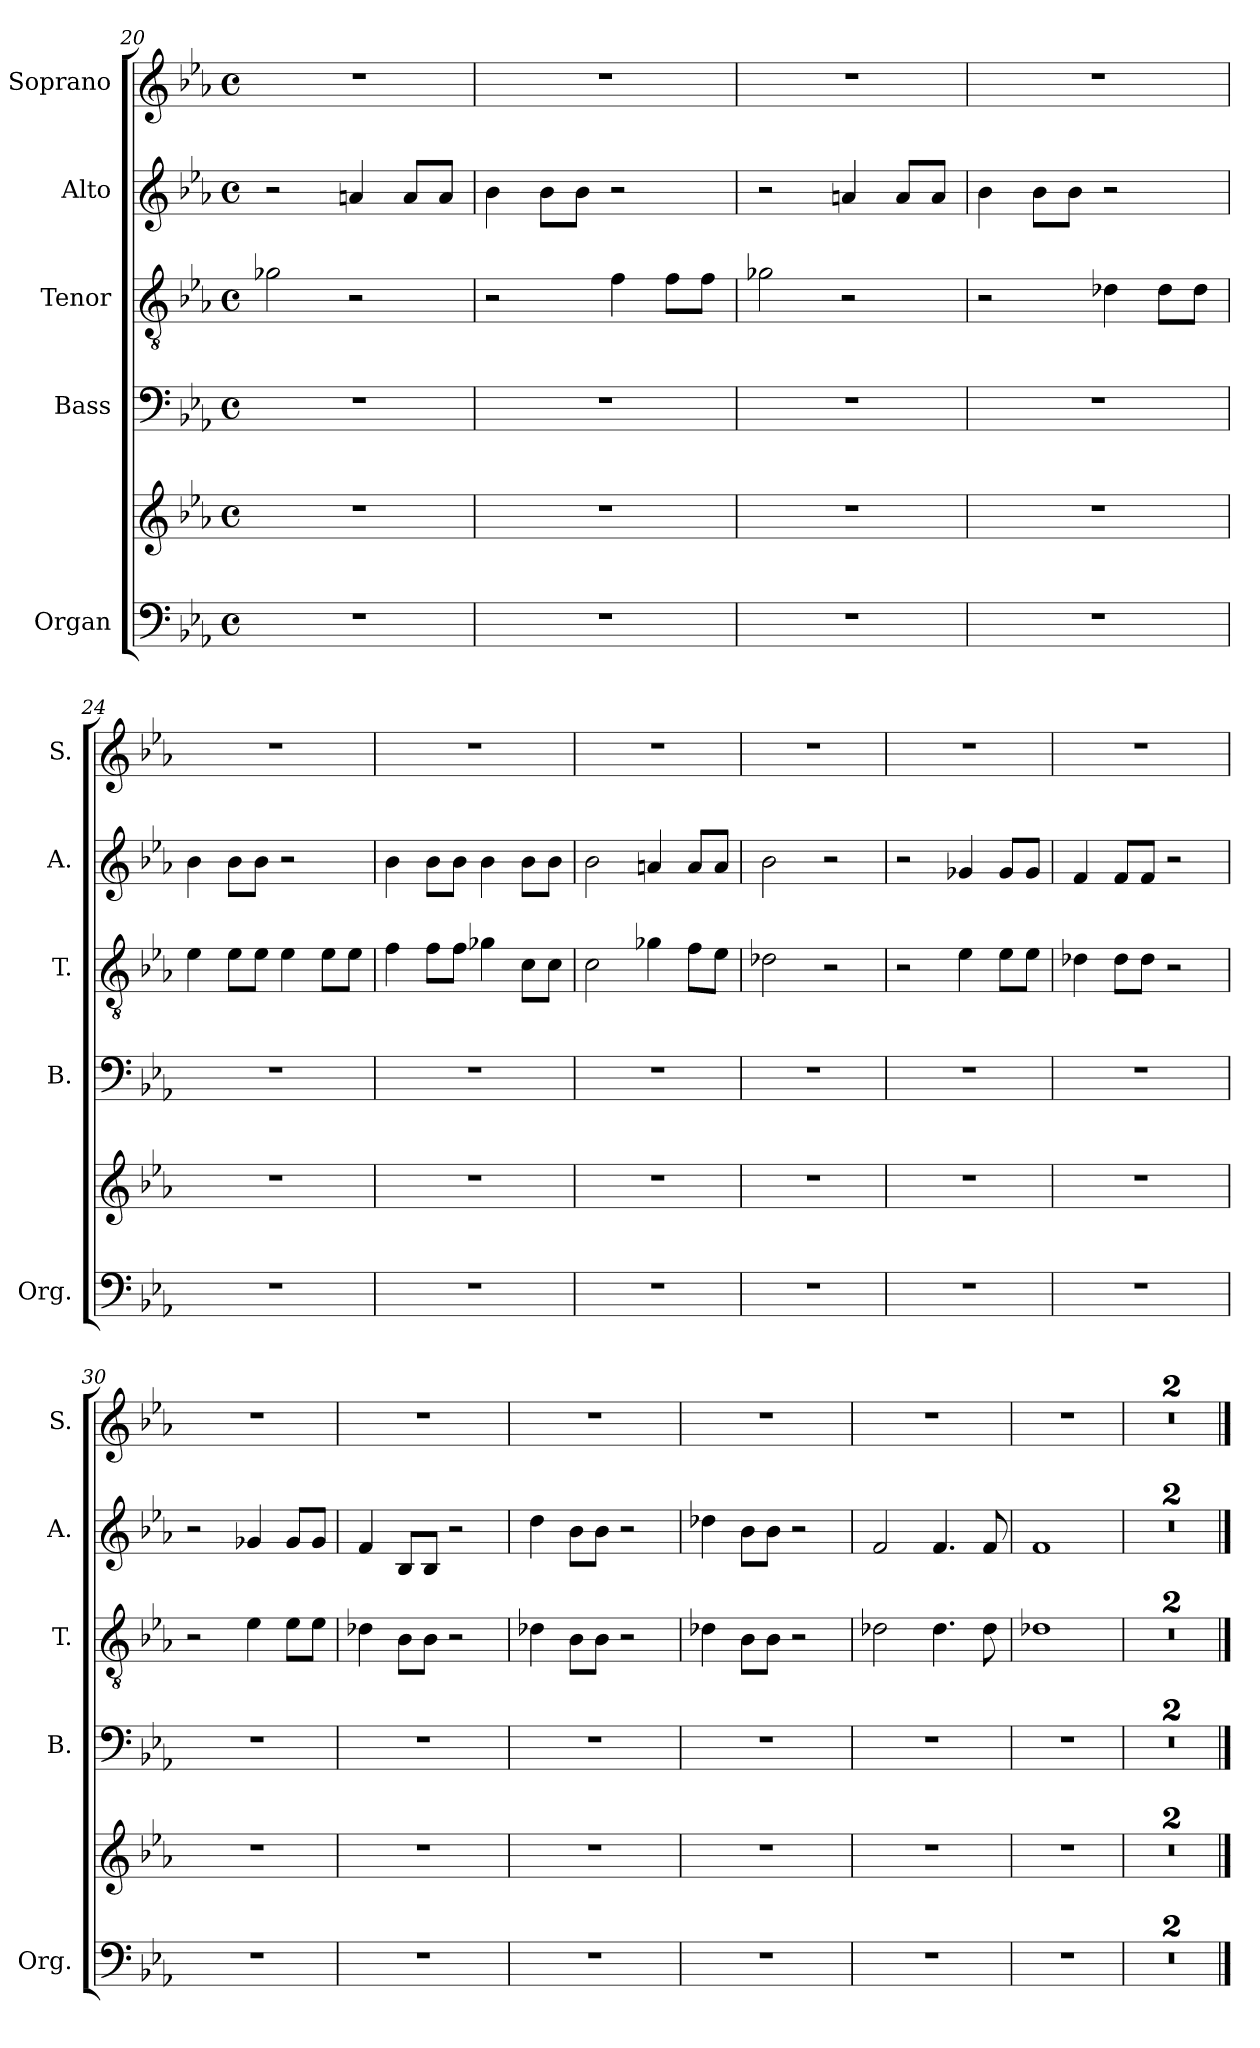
**kern	**kern	**kern	**kern	**kern	**kern
*part5	*part5	*part4	*part3	*part2	*part1
*staff6	*staff5	*staff4	*staff3	*staff2	*staff1
*I"Organ	*	*I"Bass	*I"Tenor	*I"Alto	*I"Soprano
*I'Org.	*	*I'B.	*I'T.	*I'A.	*I'S.
*clefF4	*clefG2	*clefF4	*clefGv2	*clefG2	*clefG2
*k[b-e-a-]	*k[b-e-a-]	*k[b-e-a-]	*k[b-e-a-]	*k[b-e-a-]	*k[b-e-a-]
*M4/4	*M4/4	*M4/4	*M4/4	*M4/4	*M4/4
*met(c)	*met(c)	*met(c)	*met(c)	*met(c)	*met(c)
=20	=20	=20	=20	=20	=20
1r	1r	1r	2g-X\	2r	1r
.	.	.	2r	4an/	.
.	.	.	.	8a/L	.
.	.	.	.	8a/J	.
=21	=21	=21	=21	=21	=21
1r	1r	1r	2r	4b-\	1r
.	.	.	.	8b-\L	.
.	.	.	.	8b-\J	.
.	.	.	4f\	2r	.
.	.	.	8f\L	.	.
.	.	.	8f\J	.	.
!!LO:LB:g=z
=22	=22	=22	=22	=22	=22
1r	1r	1r	2g-X\	2r	1r
.	.	.	2r	4an/	.
.	.	.	.	8a/L	.
.	.	.	.	8a/J	.
=23	=23	=23	=23	=23	=23
1r	1r	1r	2r	4b-\	1r
.	.	.	.	8b-\L	.
.	.	.	.	8b-\J	.
.	.	.	4d-X\	2r	.
.	.	.	8d-\L	.	.
.	.	.	8d-\J	.	.
=24	=24	=24	=24	=24	=24
1r	1r	1r	4e-\	4b-\	1r
.	.	.	8e-\L	8b-\L	.
.	.	.	8e-\J	8b-\J	.
.	.	.	4e-\	2r	.
.	.	.	8e-\L	.	.
.	.	.	8e-\J	.	.
=25	=25	=25	=25	=25	=25
1r	1r	1r	4f\	4b-\	1r
.	.	.	8f\L	8b-\L	.
.	.	.	8f\J	8b-\J	.
.	.	.	4g-X\	4b-\	.
.	.	.	8c\L	8b-\L	.
.	.	.	8c\J	8b-\J	.
=26	=26	=26	=26	=26	=26
1r	1r	1r	2c\	2b-\	1r
.	.	.	4g-X\	4an/	.
.	.	.	8f\L	8a/L	.
.	.	.	8e-\J	8a/J	.
=27	=27	=27	=27	=27	=27
1r	1r	1r	2d-X\	2b-\	1r
.	.	.	2r	2r	.
!!LO:PB:g=z
=28	=28	=28	=28	=28	=28
1r	1r	1r	2r	2r	1r
.	.	.	4e-\	4g-X/	.
.	.	.	8e-\L	8g-/L	.
.	.	.	8e-\J	8g-/J	.
=29	=29	=29	=29	=29	=29
1r	1r	1r	4d-X\	4f/	1r
.	.	.	8d-\L	8f/L	.
.	.	.	8d-\J	8f/J	.
.	.	.	2r	2r	.
=30	=30	=30	=30	=30	=30
1r	1r	1r	2r	2r	1r
.	.	.	4e-\	4g-X/	.
.	.	.	8e-\L	8g-/L	.
.	.	.	8e-\J	8g-/J	.
=31	=31	=31	=31	=31	=31
1r	1r	1r	4d-X\	4f/	1r
.	.	.	8B-\L	8B-/L	.
.	.	.	8B-\J	8B-/J	.
.	.	.	2r	2r	.
=32	=32	=32	=32	=32	=32
1r	1r	1r	4d-X\	4dd\	1r
.	.	.	8B-\L	8b-\L	.
.	.	.	8B-\J	8b-\J	.
.	.	.	2r	2r	.
=33	=33	=33	=33	=33	=33
1r	1r	1r	4d-X\	4dd-X\	1r
.	.	.	8B-\L	8b-\L	.
.	.	.	8B-\J	8b-\J	.
.	.	.	2r	2r	.
=34	=34	=34	=34	=34	=34
1r	1r	1r	2d-X\	2f/	1r
.	.	.	4.d-\	4.f/	.
.	.	.	8d-\	8f/	.
=35	=35	=35	=35	=35	=35
1r	1r	1r	1d-X	1f	1r
!!LO:LB:g=z
=36	=36	=36	=36	=36	=36
1r	1r	1r	1r	1r	1r
=37	=37	=37	=37	=37	=37
1r	1r	1r	1r	1r	1r
==	==	==	==	==	==
*-	*-	*-	*-	*-	*-
